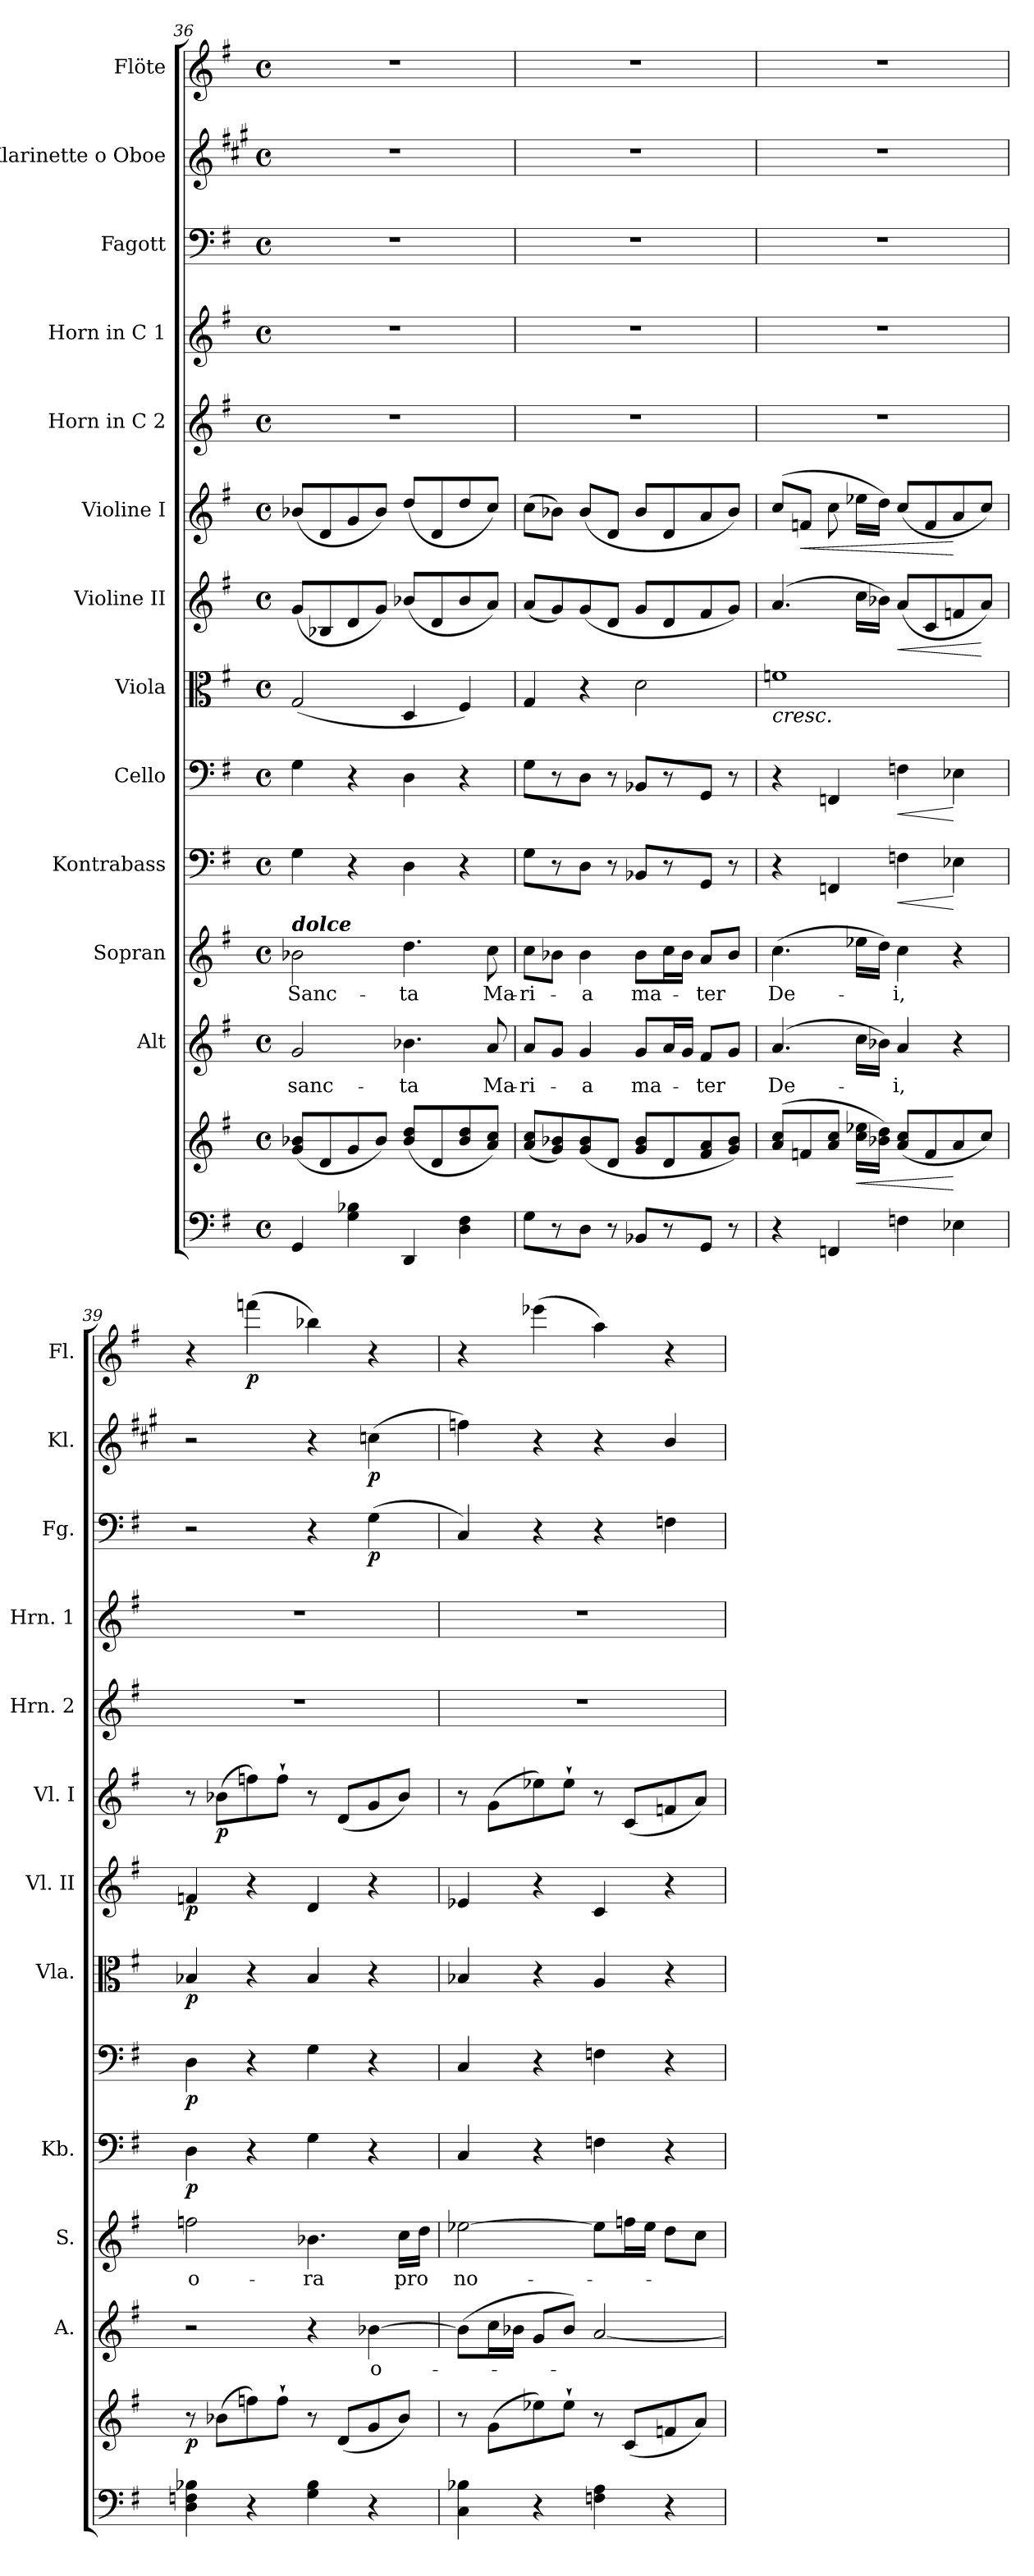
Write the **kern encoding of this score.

**kern	**kern	**dynam	**kern	**text	**kern	**text	**kern	**dynam	**kern	**dynam	**kern	**dynam	**kern	**dynam	**kern	**dynam	**kern	**kern	**kern	**dynam	**kern	**dynam	**kern	**dynam
*part13	*part13	*part13	*part12	*part12	*part11	*part11	*part10	*part10	*part9	*part9	*part8	*part8	*part7	*part7	*part6	*part6	*part5	*part4	*part3	*part3	*part2	*part2	*part1	*part1
*staff14	*staff13	*staff13/14	*staff12	*staff12	*staff11	*staff11	*staff10	*staff10	*staff9	*staff9	*staff8	*staff8	*staff7	*staff7	*staff6	*staff6	*staff5	*staff4	*staff3	*staff3	*staff2	*staff2	*staff1	*staff1
*	*	*	*I"Alt	*	*I"Sopran	*	*I"Kontrabass	*	*I"Cello	*	*I"Viola	*	*I"Violine II	*	*I"Violine I	*	*I"Horn in C 2	*I"Horn in C 1	*I"Fagott	*	*I"Klarinette o Oboe	*	*I"Flöte	*
*	*	*	*I'A.	*	*I'S.	*	*I'Kb.	*	*	*	*I'Vla.	*	*I'Vl. II	*	*I'Vl. I	*	*I'Hrn. 2	*I'Hrn. 1	*I'Fg.	*	*I'Kl.	*	*I'Fl.	*
*clefF4	*clefG2	*	*clefG2	*	*clefG2	*	*clefF4	*	*clefF4	*	*clefC3	*	*clefG2	*	*clefG2	*	*clefG2	*clefG2	*clefF4	*	*clefG2	*	*clefG2	*
*	*	*	*	*	*	*	*ITrd7c12	*	*	*	*	*	*	*	*	*	*ITrd7c12	*ITrd7c12	*	*	*ITrd1c2	*	*	*
*k[f#]	*k[f#]	*	*k[f#]	*	*k[f#]	*	*k[f#]	*	*k[f#]	*	*k[f#]	*	*k[f#]	*	*k[f#]	*	*k[f#]	*k[f#]	*k[f#]	*	*k[f#]	*	*k[f#]	*
*G:	*G:	*	*G:	*	*G:	*	*G:	*	*G:	*	*G:	*	*G:	*	*G:	*	*G:	*G:	*G:	*	*G:	*	*G:	*
*M4/4	*M4/4	*	*M4/4	*	*M4/4	*	*M4/4	*	*M4/4	*	*M4/4	*	*M4/4	*	*M4/4	*	*M4/4	*M4/4	*M4/4	*	*M4/4	*	*M4/4	*
*met(c)	*met(c)	*	*met(c)	*	*met(c)	*	*met(c)	*	*met(c)	*	*met(c)	*	*met(c)	*	*met(c)	*	*met(c)	*met(c)	*met(c)	*	*met(c)	*	*met(c)	*
=36	=36	=36	=36	=36	=36	=36	=36	=36	=36	=36	=36	=36	=36	=36	=36	=36	=36	=36	=36	=36	=36	=36	=36	=36
!	!	!	!	!	!LO:TX:a:Bi:t=dolce	!	!	!	!	!	!	!	!	!	!	!	!	!	!	!	!	!	!	!
!	!	!	!	!LO:LY:b	!	!LO:LY:b	!	!	!	!	!	!	!	!	!	!	!	!	!	!	!	!	!	!
4GG/	(<8g/ 8b-X/L	.	2g/	sanc-	2b-X\	Sanc-	4GG\	.	4G\	.	(<2G/	.	(<8g/L	.	(<8b-X/L	.	1r	1r	1r	.	1r	.	1r	.
.	8d/	.	.	.	.	.	.	.	.	.	.	.	8B-X/	.	8d/	.	.	.	.	.	.	.	.	.
4G\ 4B-X\	8g/	.	.	.	.	.	4r	.	4r	.	.	.	8d/	.	8g/	.	.	.	.	.	.	.	.	.
.	8b-/J)	.	.	.	.	.	.	.	.	.	.	.	8g/J)	.	8b-/J)	.	.	.	.	.	.	.	.	.
!	!	!	!	!LO:LY:b	!	!LO:LY:b	!	!	!	!	!	!	!	!	!	!	!	!	!	!	!	!	!	!
4DD/	(<8b-/ 8dd/L	.	4.b-X\	-ta	4.dd\	-ta	4DD\	.	4D\	.	4D/	.	(<8b-X/L	.	(<8dd/L	.	.	.	.	.	.	.	.	.
.	8d/	.	.	.	.	.	.	.	.	.	.	.	8d/	.	8d/	.	.	.	.	.	.	.	.	.
4D\ 4F#\	8b-/ 8dd/	.	.	.	.	.	4r	.	4r	.	4F#/)	.	8b-/	.	8dd/	.	.	.	.	.	.	.	.	.
!	!	!	!	!LO:LY:b	!	!LO:LY:b	!	!	!	!	!	!	!	!	!	!	!	!	!	!	!	!	!	!
.	8a/ 8cc/J)	.	8a/	Ma-	8cc\	Ma-	.	.	.	.	.	.	8a/J)	.	8cc/J)	.	.	.	.	.	.	.	.	.
=37	=37	=37	=37	=37	=37	=37	=37	=37	=37	=37	=37	=37	=37	=37	=37	=37	=37	=37	=37	=37	=37	=37	=37	=37
!	!	!	!	!LO:LY:b	!	!LO:LY:b	!	!	!	!	!	!	!	!	!	!	!	!	!	!	!	!	!	!
8G\L	(<8a/ 8cc/L	.	8a/L	-ri-	8cc\L	-ri-	8GG\L	.	8G\L	.	4G/	.	(<8a/L	.	(>8cc\L	.	1r	1r	1r	.	1r	.	1r	.
8r	8g/ 8b-X/)	.	8g/J	.	8b-X\J	.	8r	.	8r	.	.	.	8g/)	.	8b-X\J)	.	.	.	.	.	.	.	.	.
!	!	!	!	!LO:LY:b	!	!LO:LY:b	!	!	!	!	!	!	!	!	!	!	!	!	!	!	!	!	!	!
8D\J	(<8g/ 8b-/	.	4g/	-a	4b-\	-a	8DD\J	.	8D\J	.	4r	.	(<8g/	.	(<8b-/L	.	.	.	.	.	.	.	.	.
8r	8d/J	.	.	.	.	.	8r	.	8r	.	.	.	8d/J	.	8d/J	.	.	.	.	.	.	.	.	.
!	!	!	!	!LO:LY:b	!	!LO:LY:b	!	!	!	!	!	!	!	!	!	!	!	!	!	!	!	!	!	!
8BB-X/L	8g/ 8b-/L	.	8g/L	ma-	8b-\L	ma-	8BBB-X/L	.	8BB-X/L	.	2d\	.	8g/L	.	8b-/L	.	.	.	.	.	.	.	.	.
8r	8d/	.	16a/L	.	16cc\L	.	8r	.	8r	.	.	.	8d/	.	8d/	.	.	.	.	.	.	.	.	.
.	.	.	16g/JJ	.	16b-\JJ	.	.	.	.	.	.	.	.	.	.	.	.	.	.	.	.	.	.	.
!	!	!	!	!LO:LY:b	!	!LO:LY:b	!	!	!	!	!	!	!	!	!	!	!	!	!	!	!	!	!	!
8GG/J	8f#/ 8a/	.	8f#/L	-ter	8a/L	-ter	8GGG/J	.	8GG/J	.	.	.	8f#/	.	8a/	.	.	.	.	.	.	.	.	.
8r	8g/ 8b-/J)	.	8g/J	.	8b-/J	.	8r	.	8r	.	.	.	8g/J)	.	8b-/J)	.	.	.	.	.	.	.	.	.
=38	=38	=38	=38	=38	=38	=38	=38	=38	=38	=38	=38	=38	=38	=38	=38	=38	=38	=38	=38	=38	=38	=38	=38	=38
!	!	!	!	!LO:LY:b	!	!LO:LY:b	!	!	!	!	!	!LO:HP:b	!	!	!	!	!	!	!	!	!	!	!	!
4r	(>8a/ 8cc/L	.	(4.a/	De-	(>4.cc\	De-	4r	.	4r	.	1fn	<	(4.a/	.	(>8cc/L	.	1r	1r	1r	.	1r	.	1r	.
!	!	!	!	!	!	!	!	!	!	!	!	!	!	!	!	!LO:HP:b	!	!	!	!	!	!	!	!
.	8fn/	.	.	.	.	.	.	.	.	.	.	.	.	.	8fn/J	<	.	.	.	.	.	.	.	.
4FFn/	8a/ 8cc/J	.	.	.	.	.	4FFFn/	.	4FFn/	.	.	.	.	.	8cc\	.	.	.	.	.	.	.	.	.
!	!	!LO:HP:b	!	!	!	!	!	!	!	!	!	!	!	!	!	!	!	!	!	!	!	!	!	!
.	16cc\ 16ee-X\LL	<	16cc\LL	.	16ee-X\LL	.	.	.	.	.	.	.	16cc\LL	.	16ee-X\LL	.	.	.	.	.	.	.	.	.
.	16b-X\ 16dd\JJ)	.	16b-X\JJ)	.	16dd\JJ)	.	.	.	.	.	.	.	16b-X\JJ)	.	16dd\JJ)	.	.	.	.	.	.	.	.	.
!	!	!	!	!LO:LY:b	!	!LO:LY:b	!	!LO:HP:b	!	!LO:HP:b	!	!	!	!LO:HP:b	!	!	!	!	!	!	!	!	!	!
4Fn\	(<8a/ 8cc/L	.	4a/	-i,	4cc\	-i,	4FFn\	<	4Fn\	<	.	.	(<8a/L	<	(<8cc/L	.	.	.	.	.	.	.	.	.
.	8f/	.	.	.	.	.	.	.	.	.	.	.	8c/	.	8f/	.	.	.	.	.	.	.	.	.
4E-X\	8a/	[	4r	.	4r	.	4EE-X\	[	4E-X\	[	.	.	8fn/	.	8a/	[	.	.	.	.	.	.	.	.
.	8cc/J)	.	.	.	.	.	.	.	.	.	.	.	8a/J)	[	8cc/J)	.	.	.	.	.	.	.	.	.
!!LO:PB:g=z
=39	=39	=39	=39	=39	=39	=39	=39	=39	=39	=39	=39	=39	=39	=39	=39	=39	=39	=39	=39	=39	=39	=39	=39	=39
!	!	!LO:DY:b	!	!	!	!LO:LY:b	!	!LO:DY:b	!	!LO:DY:b	!	!LO:DY:b	!	!LO:DY:b	!	!	!	!	!	!	!	!	!	!
4D\ 4Fn\ 4B-X\	8r	p	2r	.	2ffn\	o-	4DD\	p	4D\	p	4B-X/	p	4fn/	p	8r	.	1r	1r	2r	.	2r	.	4r	.
!	!	!	!	!	!	!	!	!	!	!	!	!	!	!	!	!LO:DY:b	!	!	!	!	!	!	!	!
.	(>8b-X\L	.	.	.	.	.	.	.	.	.	.	.	.	.	(>8b-X\L	p	.	.	.	.	.	.	.	.
!	!	!	!	!	!	!	!	!	!	!	!	!	!	!	!	!	!	!	!	!	!	!	!	!LO:DY:b
4r	8ffn\)	.	.	.	.	.	4r	.	4r	.	4r	[	4r	.	8ffn\)	.	.	.	.	.	.	.	(>4fffn\	p
.	8ff`>\J	.	.	.	.	.	.	.	.	.	.	.	.	.	8ff`>\J	.	.	.	.	.	.	.	.	.
!	!	!	!	!	!	!LO:LY:b	!	!	!	!	!	!	!	!	!	!	!	!	!	!	!	!	!	!
4G\ 4B-\	8r	.	4r	.	4.b-X\	-ra	4GG\	.	4G\	.	4B-/	.	4d/	.	8r	.	.	.	4r	.	4r	.	4bb-X\)	.
.	(<8d/L	.	.	.	.	.	.	.	.	.	.	.	.	.	(<8d/L	.	.	.	.	.	.	.	.	.
!	!	!	!	!LO:LY:b	!	!	!	!	!	!	!	!	!	!	!	!	!	!	!	!LO:DY:b	!	!LO:DY:b	!	!
4r	8g/	.	[4b-X\	o-	.	.	4r	.	4r	.	4r	.	4r	.	8g/	.	.	.	(>4G\	p	(>4b-X\	p	4r	.
!	!	!	!	!	!	!LO:LY:b	!	!	!	!	!	!	!	!	!	!	!	!	!	!	!	!	!	!
.	8b-/J)	.	.	.	16cc\LL	pro	.	.	.	.	.	.	.	.	8b-/J)	.	.	.	.	.	.	.	.	.
.	.	.	.	.	16dd\JJ	.	.	.	.	.	.	.	.	.	.	.	.	.	.	.	.	.	.	.
=40	=40	=40	=40	=40	=40	=40	=40	=40	=40	=40	=40	=40	=40	=40	=40	=40	=40	=40	=40	=40	=40	=40	=40	=40
!	!	!	!	!	!	!LO:LY:b	!	!	!	!	!	!	!	!	!	!	!	!	!	!	!	!	!	!
4C\ 4B-X\	8r	.	(>8b-\L]	.	[2ee-X\	no-	4CC/	.	4C/	.	4B-X/	.	4e-X/	.	8r	.	1r	1r	4C/)	.	4ee-X\)	.	4r	.
.	(>8g\L	.	16cc\L	.	.	.	.	.	.	.	.	.	.	.	(>8g\L	.	.	.	.	.	.	.	.	.
.	.	.	16b-X\JJ	.	.	.	.	.	.	.	.	.	.	.	.	.	.	.	.	.	.	.	.	.
4r	8ee-X\)	.	8g/L	.	.	.	4r	.	4r	.	4r	.	4r	.	8ee-X\)	.	.	.	4r	.	4r	.	(>4eee-X\	.
.	8ee-`>\J	.	8b-/J)	.	.	.	.	.	.	.	.	.	.	.	8ee-`>\J	.	.	.	.	.	.	.	.	.
4Fn\ 4A\	8r	.	[2a/	.	8ee-\L]	.	4FFn\	.	4Fn\	.	4A/	.	4c/	.	8r	.	.	.	4r	.	4r	.	4aa\)	.
.	(<8c/L	.	.	.	16ffn\L	.	.	.	.	.	.	.	.	.	(<8c/L	.	.	.	.	.	.	.	.	.
.	.	.	.	.	16ee-\JJ	.	.	.	.	.	.	.	.	.	.	.	.	.	.	.	.	.	.	.
4r	8fn/	.	.	.	8dd\L	.	4r	.	4r	.	4r	.	4r	.	8fn/	.	.	.	4Fn\	.	4a/	.	4r	.
.	8a/J)	.	.	.	8cc\J	.	.	.	.	.	.	.	.	.	8a/J)	.	.	.	.	.	.	.	.	.
=	=	=	=	=	=	=	=	=	=	=	=	=	=	=	=	=	=	=	=	=	=	=	=	=
*-	*-	*-	*-	*-	*-	*-	*-	*-	*-	*-	*-	*-	*-	*-	*-	*-	*-	*-	*-	*-	*-	*-	*-	*-
